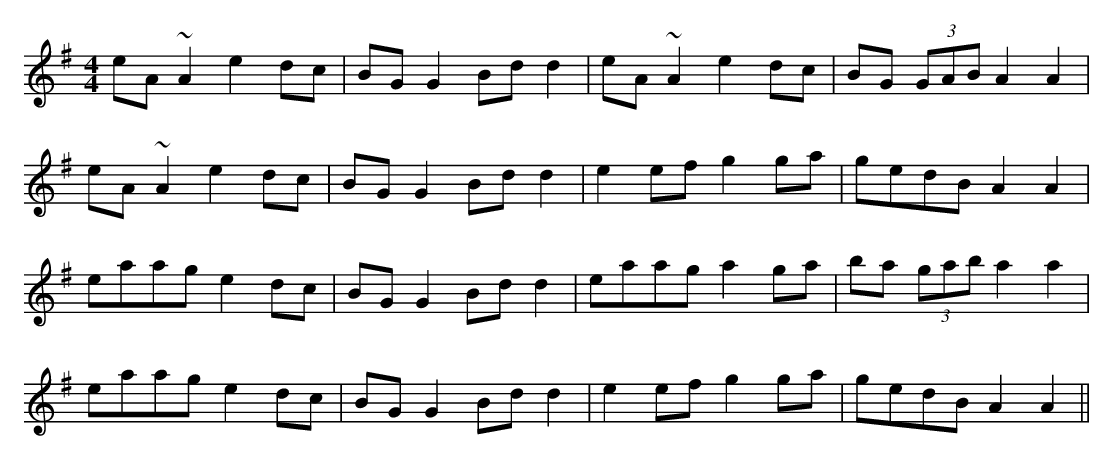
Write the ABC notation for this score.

X:1
M:4/4
K:Ador
eA~A2 e2dc | BGG2 Bdd2 | eA~A2 e2dc | BG (3GAB A2A2 |
eA~A2 e2dc | BGG2 Bdd2 | e2ef g2ga | gedB A2A2|
eaag e2dc | BGG2 Bdd2 | eaag a2ga | ba (3gab a2a2 |
eaag e2dc | BGG2 Bdd2 | e2ef g2ga | gedB A2A2 ||
